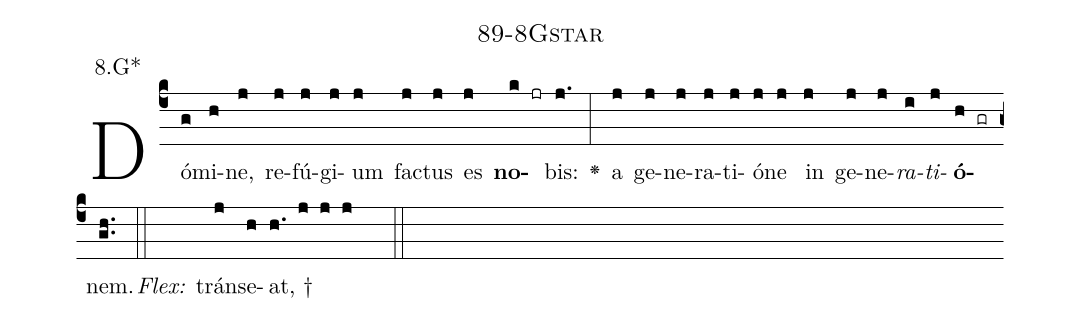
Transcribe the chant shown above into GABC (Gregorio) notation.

name: 89-8Gstar;
annotation: 8.G*;
%%
(c4)Dó(g)mi(h)ne,(j) re(j)fú(j)gi(j)um(j) fac(j)tus(j) es(j) <b>no</b>(k jr)bis:(j.) <v>\greheightstar</v>(:) a(j) ge(j)ne(j)ra(j)ti(j)ó(j)ne(j) in(j) ge(j)ne(j)<i>ra</i>(i)<i>ti</i>(j)<b>ó</b>(h gr)nem.(gh..) (::)
<i>Flex:</i>()  tráns(j)e(h)at, †(h. j j j  ::)

%E(j) u(j) o(i) u(j) a(h) e.(gh..) (::)
